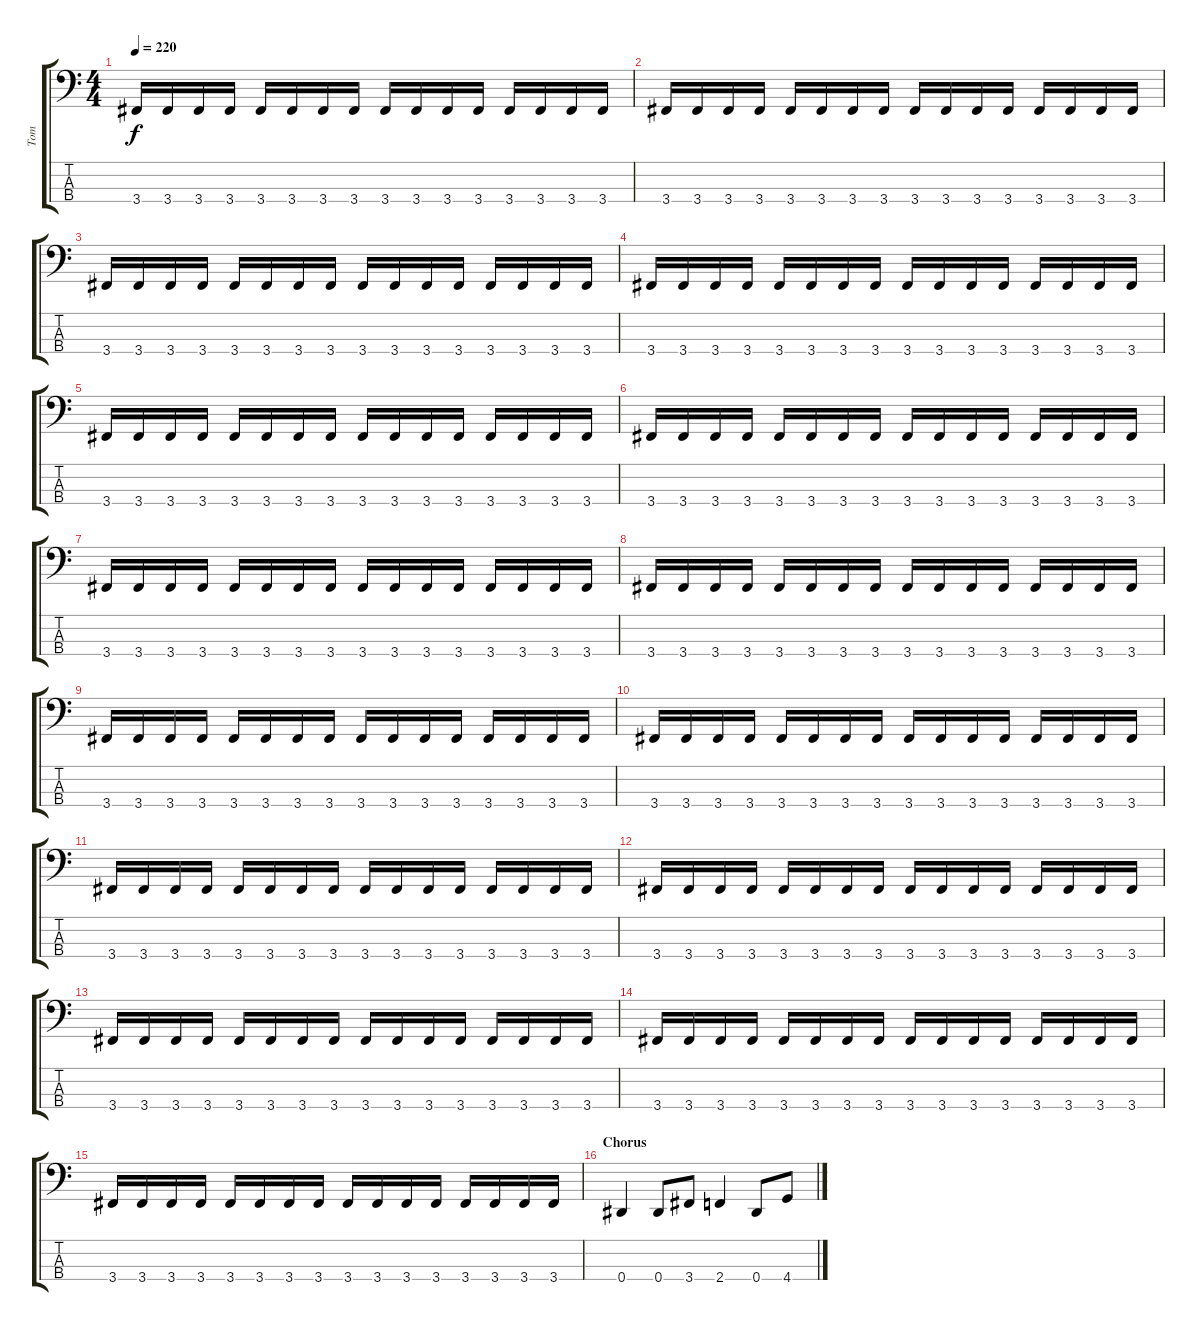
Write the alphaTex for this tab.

\track ("Tom" "Tom") {instrument electricbasspick}
\staff {score tabs}
\tuning (Gb2 Db2 Ab1 Eb1) {hide}
\ts (4 4)
\tempo 220
\clef f4
\ks c
3.4.16{dy f} 3.4.16 3.4.16 3.4.16 3.4.16 3.4.16 3.4.16 3.4.16 3.4.16 3.4.16 3.4.16 3.4.16 3.4.16 3.4.16 3.4.16 3.4.16 |
3.4.16 3.4.16 3.4.16 3.4.16 3.4.16 3.4.16 3.4.16 3.4.16 3.4.16 3.4.16 3.4.16 3.4.16 3.4.16 3.4.16 3.4.16 3.4.16 |
3.4.16 3.4.16 3.4.16 3.4.16 3.4.16 3.4.16 3.4.16 3.4.16 3.4.16 3.4.16 3.4.16 3.4.16 3.4.16 3.4.16 3.4.16 3.4.16 |
3.4.16 3.4.16 3.4.16 3.4.16 3.4.16 3.4.16 3.4.16 3.4.16 3.4.16 3.4.16 3.4.16 3.4.16 3.4.16 3.4.16 3.4.16 3.4.16 |
3.4.16 3.4.16 3.4.16 3.4.16 3.4.16 3.4.16 3.4.16 3.4.16 3.4.16 3.4.16 3.4.16 3.4.16 3.4.16 3.4.16 3.4.16 3.4.16 |
3.4.16 3.4.16 3.4.16 3.4.16 3.4.16 3.4.16 3.4.16 3.4.16 3.4.16 3.4.16 3.4.16 3.4.16 3.4.16 3.4.16 3.4.16 3.4.16 |
3.4.16 3.4.16 3.4.16 3.4.16 3.4.16 3.4.16 3.4.16 3.4.16 3.4.16 3.4.16 3.4.16 3.4.16 3.4.16 3.4.16 3.4.16 3.4.16 |
3.4.16 3.4.16 3.4.16 3.4.16 3.4.16 3.4.16 3.4.16 3.4.16 3.4.16 3.4.16 3.4.16 3.4.16 3.4.16 3.4.16 3.4.16 3.4.16 |
3.4.16 3.4.16 3.4.16 3.4.16 3.4.16 3.4.16 3.4.16 3.4.16 3.4.16 3.4.16 3.4.16 3.4.16 3.4.16 3.4.16 3.4.16 3.4.16 |
3.4.16 3.4.16 3.4.16 3.4.16 3.4.16 3.4.16 3.4.16 3.4.16 3.4.16 3.4.16 3.4.16 3.4.16 3.4.16 3.4.16 3.4.16 3.4.16 |
3.4.16 3.4.16 3.4.16 3.4.16 3.4.16 3.4.16 3.4.16 3.4.16 3.4.16 3.4.16 3.4.16 3.4.16 3.4.16 3.4.16 3.4.16 3.4.16 |
3.4.16 3.4.16 3.4.16 3.4.16 3.4.16 3.4.16 3.4.16 3.4.16 3.4.16 3.4.16 3.4.16 3.4.16 3.4.16 3.4.16 3.4.16 3.4.16 |
3.4.16 3.4.16 3.4.16 3.4.16 3.4.16 3.4.16 3.4.16 3.4.16 3.4.16 3.4.16 3.4.16 3.4.16 3.4.16 3.4.16 3.4.16 3.4.16 |
3.4.16 3.4.16 3.4.16 3.4.16 3.4.16 3.4.16 3.4.16 3.4.16 3.4.16 3.4.16 3.4.16 3.4.16 3.4.16 3.4.16 3.4.16 3.4.16 |
3.4.16 3.4.16 3.4.16 3.4.16 3.4.16 3.4.16 3.4.16 3.4.16 3.4.16 3.4.16 3.4.16 3.4.16 3.4.16 3.4.16 3.4.16 3.4.16 |
\section ("" "Chorus")
0.4.4 0.4.8 3.4.8 2.4.4 0.4.8 4.4.8
